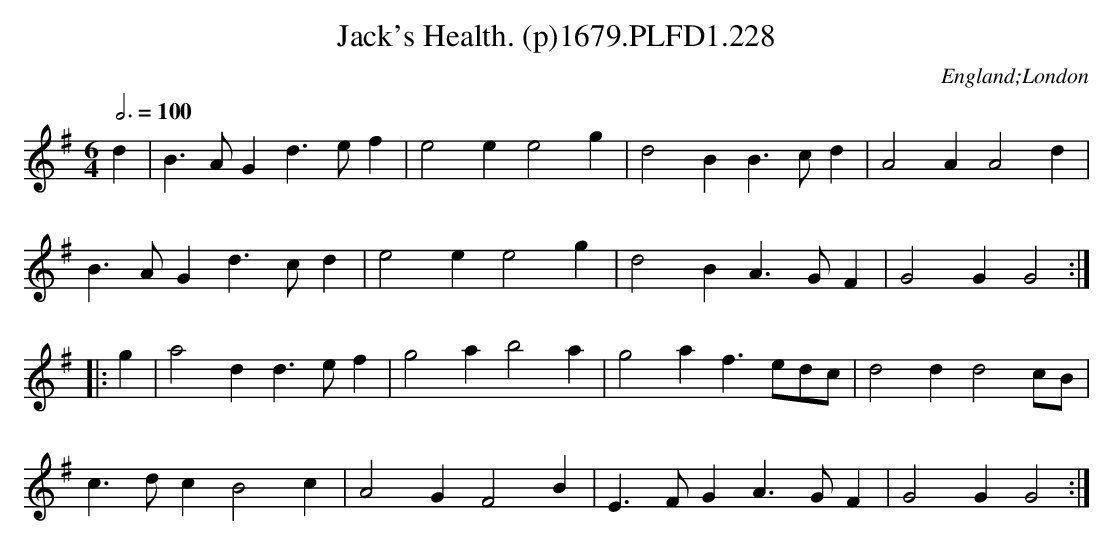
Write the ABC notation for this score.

X:1
T:Jack's Health. (p)1679.PLFD1.228
M:6/4
L:1/4
Q:3/4=100
O:England;London
K:G
d|B>AGd>ef|e2ee2g|d2BB>cd|A2AA2d|
B>AGd>cd|e2ee2g|d2BA>GF|G2GG2:|
|:g|a2dd>ef|g2ab2a|g2af>ed/c/|d2dd2c/B/|
c>dcB2c|A2GF2B|E>FGA>GF|G2GG2:|
